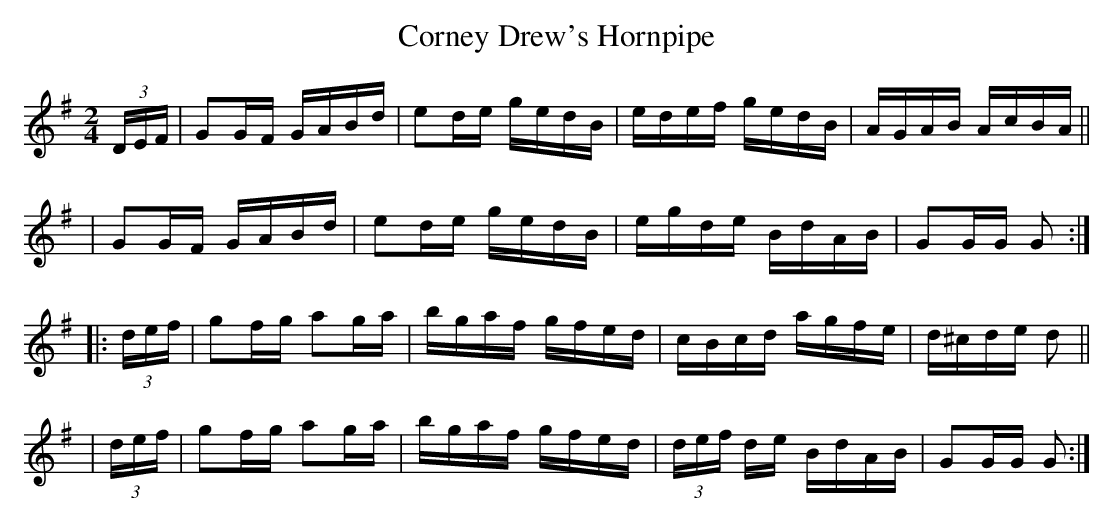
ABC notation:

X:1
T: Corney Drew's Hornpipe
M: 2/4
L: 1/16
K: G
  (3DEF | G2GF GABd | e2de gedB | edef gedB | AGAB AcBA ||
|         G2GF GABd | e2de gedB | egde BdAB | G2GG G2 :|
|:(3def | g2fg a2ga | bgaf gfed | cBcd agfe | d^cde d2 ||
| (3def | g2fg a2ga | bgaf gfed | (3def de BdAB | G2GG G2 :|
